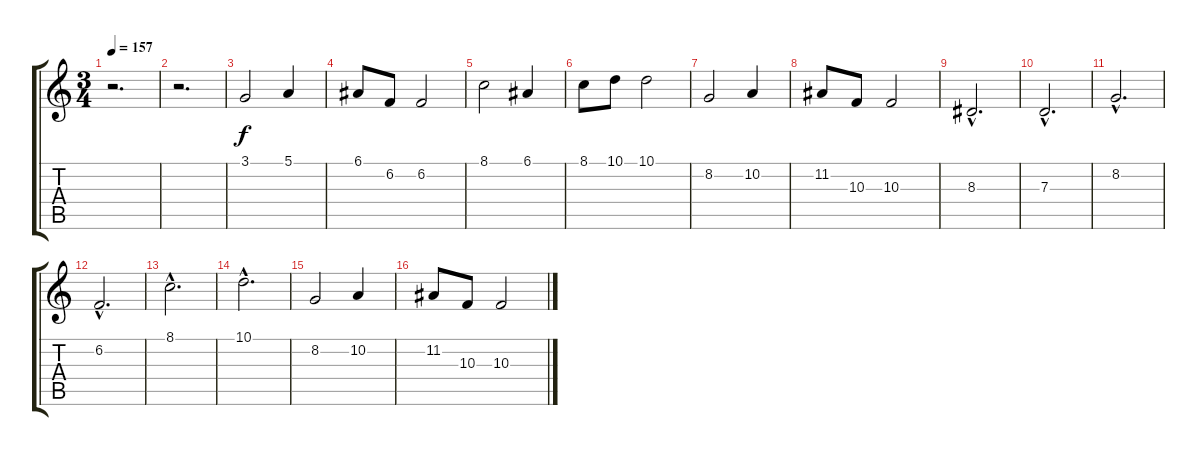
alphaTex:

\track "" {instrument stringensemble1}
\staff {score tabs}
\tuning (E4 B3 G3 D3 A2 E2) {hide}
\ts (3 4)
\tempo 157
\clef g2
\ks c
r.2{d dy f} |
r.2{d} |
3.1.2 5.1.4 |
6.1.8 6.2.8 6.2.2 |
8.1.2 6.1.4 |
8.1.8 10.1.8 10.1.2 |
8.2.2 10.2.4 |
11.2.8 10.3.8 10.3.2 |
8.3{hac}.2{d} |
7.3{hac}.2{d} |
8.2{hac}.2{d} |
6.2{hac}.2{d} |
8.1{hac}.2{d} |
10.1{hac}.2{d} |
8.2.2 10.2.4 |
11.2.8 10.3.8 10.3.2
